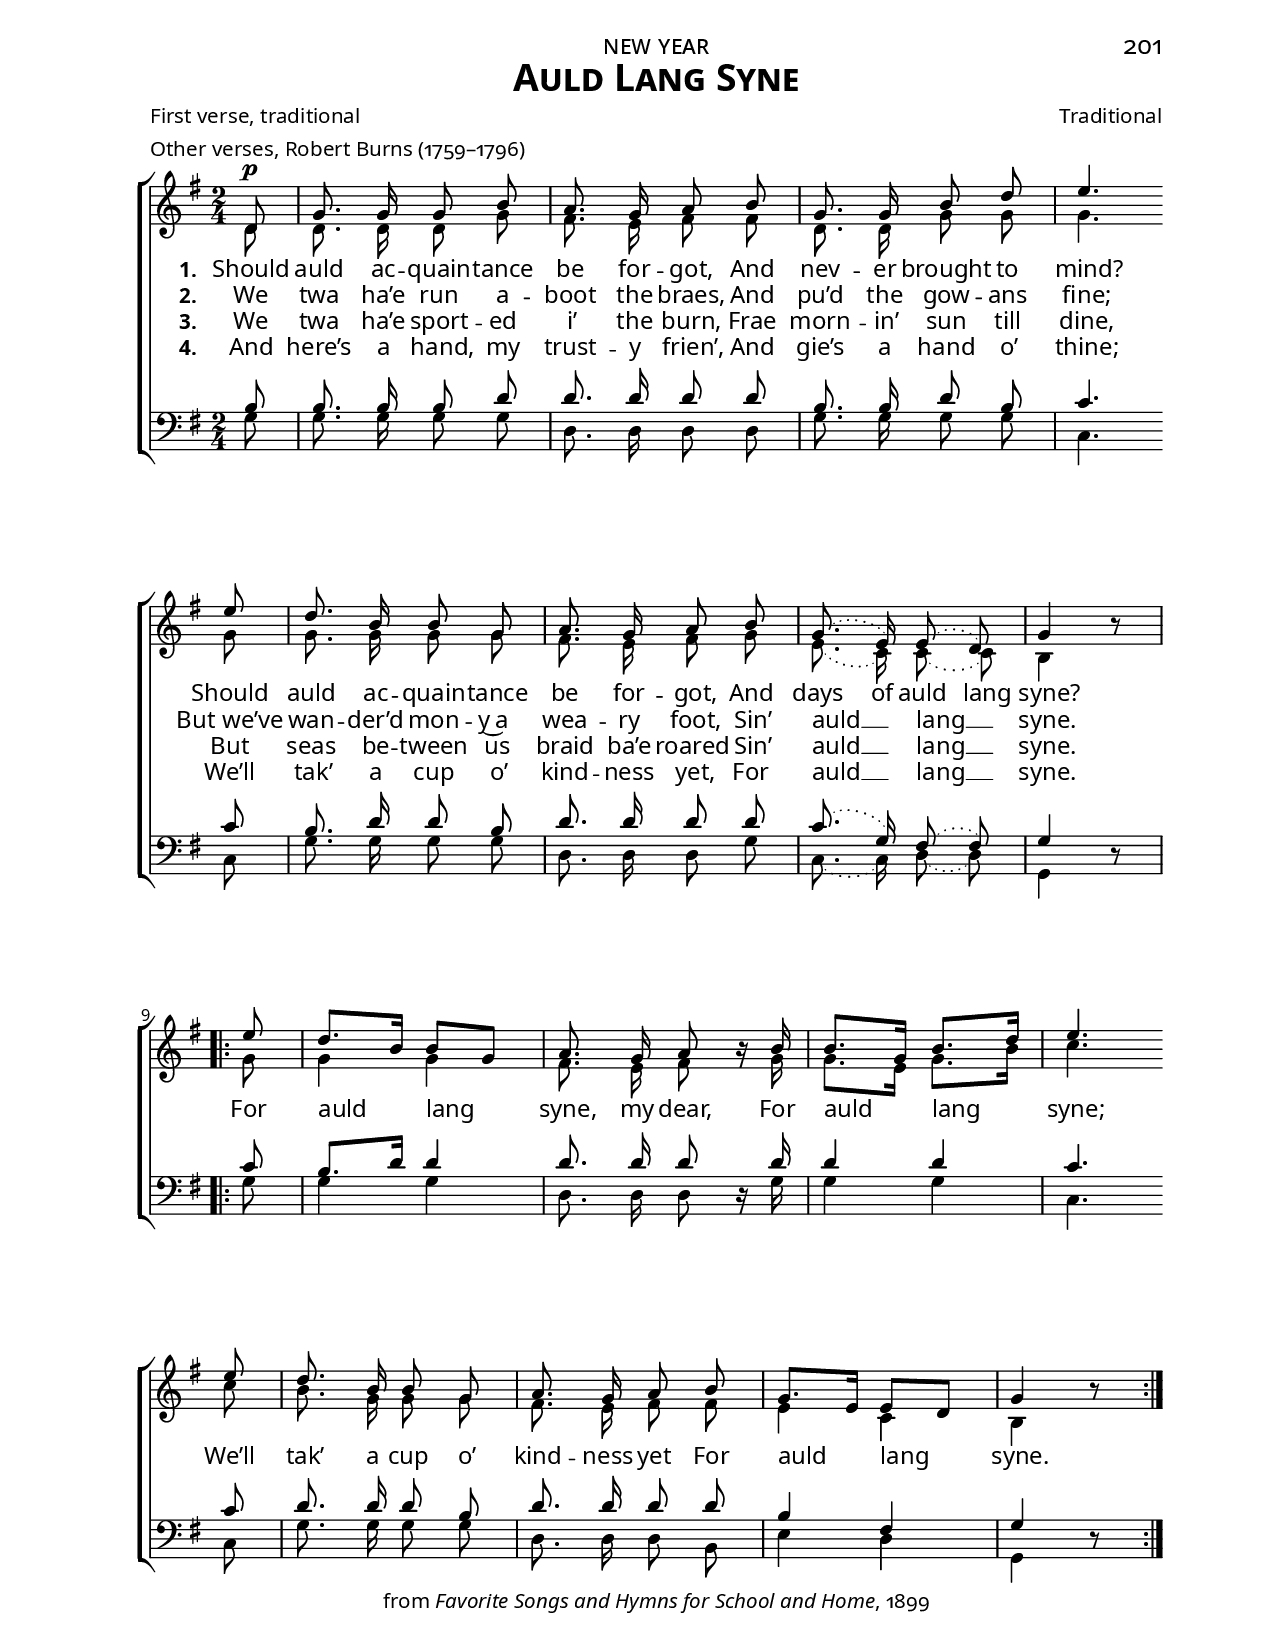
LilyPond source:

\version "2.14.2"
\include "util.ly"
\header {
  title = \markup{\override #'(font-name . "Garamond Premier Pro Semibold"){ \abs-fontsize #18 \smallCapsOldStyle"Auld Lang Syne"}}
  poet = \markup\oldStyleNum"First verse, traditional"
  meter = \markup\oldStyleNum"Other verses, Robert Burns (1759–1796)"
  composer = \markup\oldStyleNum"Traditional"
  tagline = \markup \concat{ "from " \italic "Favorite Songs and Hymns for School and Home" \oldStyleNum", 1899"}
}
\paper {
  %print-all-headers = ##t
  paper-height = 11\in
  paper-width = 8.5\in
  indent = 0\in
  %system-system-spacing = #'((basic-distance . 10) (padding . 0))
  %system-system-spacing =
  %  #'((basic-distance . 0)
  %     (minimum-distance . 0)
  %     (padding . -0.35)
  %     (stretchability . 100))
  ragged-last-bottom = ##f
  ragged-bottom = ##f
  two-sided = ##t
  inner-margin = 1\in
  outer-margin = 0.75\in
  top-margin = 0.26\in
  bottom-margin = 0.25\in
  first-page-number = #201
  print-first-page-number = ##t
  headerLine = \markup{\override #'(font-name . "Garamond Premier Pro") \smallCapsOldStyle"new year"}
  oddHeaderMarkup = \markup\fill-line{
     \override #'(font-name . "Garamond Premier Pro")\abs-fontsize #12.5
     \combine 
        \fill-line{"" \on-the-fly #print-page-number-check-first
        \oldStylePageNum""
        }
        \fill-line{\headerLine}
  }
  evenHeaderMarkup = \markup {
     \override #'(font-name . "Garamond Premier Pro")\abs-fontsize #12.5
     \combine
        \on-the-fly #print-page-number-check-first
        \oldStylePageNum""
        \fill-line{\headerLine}
  }
}
#(set-global-staff-size 18) \paper{ #(define fonts (make-pango-font-tree "Garamond Premier Pro" "Garamond Premier Pro" "Garamond Premier Pro" (/ 18 20))) }
global = {
  \key g \major
  \time 2/4
  \autoBeamOff
  \override DynamicLineSpanner #'staff-padding = #0.0
  \override DynamicLineSpanner #'Y-extent = #'(-1 . 1)
}

sopMusic = \relative c' {
  \partial 8 d8^\p |
  g8. g16 g8 b |
  a8. g16 a8 b |
  g8. g16 b8 d |
  e4. \bar""\break e8 |
  d8. b16 b8 g |
  
  a8. g16 a8 b |
  \slurDotted g8.( e16) e8( d) |
  \partial 4. g4 b8\rest \bar "|:" \break
  \partial 8 e8 |
  d8.[ b16] b8[ g] |
  a8. g16 a8 b16\rest b |
  
  b8.[ g16] b8.[ d16] |
  e4. \bar""\break e8 |
  d8. b16 b8 g |
  a8. g16 a8 b |
  g8.[ e16] e8[ d] |
  \partial 4. g4  b8\rest \bar ":|"
}
sopWords = \lyricmode {
  
}

altoMusic = \relative c' {
  d8 |
  d8. d16 d8 g |
  fis8. e16 fis8 fis |
  d8. d16 g8 g |
  g4. g8 |
  g8. g16 g8 g |
  
  fis8. e16 fis8 g |
  \slurDotted e8.( c16) c8( c) |
  b4 s8 |
  g'8 |
  g4 g |
  fis8. e16 fis8 s16 g |
  
  g8.[ e16] g8.[ b16] |
  c4. c8 |
  b8. g16 g8 g |
  fis8. e16 fis8 fis |
  e4 c4 |
  b4 s8 \bar ":|"
}
altoWords = \lyricmode {
  \dropLyricsV
  \set stanza = #"1. "
  \set ignoreMelismata = ##t
  Should auld ac -- quain -- tance be for -- got,
  And nev -- er brought to mind?
  Should auld ac -- quain -- tance be for -- got,
  And days of auld lang syne?

  \unset ignoreMelismata
  \set associatedVoice = "sopranos"
  For auld lang syne, my dear,
  For auld lang syne;
  We’ll tak’ a cup o’ kind -- ness yet
  For auld lang syne.
  
}
altoWordsII = \lyricmode {
  \dropLyricsV
%\markup\italic
  \set stanza = #"2. "
  We twa ha’e run a -- boot the braes,
  And pu’d the gow -- ans fine;
  But_we’ve wan -- der’d mon -- y~a wea -- ry foot,
  Sin’ auld __ lang __ syne.
}
altoWordsIII = \lyricmode {
  \dropLyricsV
  \set stanza = #"3. "
  We twa ha’e sport -- ed i’ the burn,
  Frae morn -- in’ sun till dine,
  But seas be -- tween us braid ba’e roared
  Sin’ auld __ lang __ syne.
}
altoWordsIV = \lyricmode {
  \dropLyricsV
  \set stanza = #"4. "
  And here’s a hand, my trust -- y frien’,
  And gie’s a hand o’ thine;
  We’ll tak’ a cup o’ kind -- ness yet,
  For auld __ lang __ syne.
}
altoWordsV = \lyricmode {
  \set stanza = #"5. "
  \set ignoreMelismata = ##t
}
altoWordsVI = \lyricmode {
  \set stanza = #"6. "
  \set ignoreMelismata = ##t
}
tenorMusic = \relative c' {
  b8 |
  b8. b16 b8 d |
  d8. d16 d8 d |
  b8. b16 d8 b |
  c4. c8 |
  b8. d16 d8 b |
  
  d8. d16 d8 d |
  \slurDotted c8.( g16) fis8( fis) |
  g4 s8 |
  c |
  b8.[ d16] d4 |
  d8. d16 d8 s16 d |
  
  d4 d |
  c4. c8 |
  d8. d16 d8 b |
  d8. d16 d8 d |
  b4 fis |
  g s8 \bar ":|"
}
tenorWords = \lyricmode {

}

bassMusic = \relative c {
  g'8 |
  g8. g16 g8 g |
  d8. d16 d8 d |
  g8. g16 g8 g |
  c,4. c8 |
  g'8. g16 g8 g |
  
  d8. d16 d8 g |
  \slurDotted c,8.( c16) d8( d) |
  g,4 d'8\rest |
  g |
  g4 g4 |
  d8. d16 d8 d16\rest g |
  
  g4 g |
  c,4. c8 |
  g'8. g16 g8 g |
  d8. d16 d8 b |
  e4 d |
  g, d'8\rest \bar ":|"
}
bassWords = \lyricmode {

}

pianoRH = \relative c' {
  
}
pianoLH = \relative c' {
  
}

\score {
  <<
   \new ChoirStaff <<
    \new Staff = women <<
      \new Voice = "sopranos" { \voiceOne << \global \sopMusic >> }
      \new Voice = "altos" { \voiceTwo << \global \altoMusic >> }
    >>
    \new Lyrics \with { alignAboveContext = #"women" \override VerticalAxisGroup #'nonstaff-relatedstaff-spacing = #'((basic-distance . 1))} \lyricsto "sopranos" \sopWords
    \new Lyrics = "altosVI"  \with { alignBelowContext = #"women" } \lyricsto "altos" \altoWordsVI
    \new Lyrics = "altosV"  \with { alignBelowContext = #"women" } \lyricsto "altos" \altoWordsV
    \new Lyrics = "altosIV"  \with { alignBelowContext = #"women" } \lyricsto "altos" \altoWordsIV
    \new Lyrics = "altosIII"  \with { alignBelowContext = #"women" } \lyricsto "altos" \altoWordsIII
    \new Lyrics = "altosII"  \with { alignBelowContext = #"women" } \lyricsto "altos" \altoWordsII
    \new Lyrics = "altos"  \with { alignBelowContext = #"women" \override VerticalAxisGroup #'nonstaff-relatedstaff-spacing = #'((basic-distance . 1))} \lyricsto "altos" \altoWords
   \new Staff = men <<
      \clef bass
      \new Voice = "tenors" { \voiceOne << \global \tenorMusic >> }
      \new Voice = "basses" { \voiceTwo << \global \bassMusic >> }
    >>
    \new Lyrics \with { alignAboveContext = #"men" \override VerticalAxisGroup #'nonstaff-relatedstaff-spacing = #'((basic-distance . 1)) } \lyricsto "tenors" \tenorWords
    \new Lyrics \with { alignBelowContext = #"men" \override VerticalAxisGroup #'nonstaff-relatedstaff-spacing = #'((basic-distance . 1)) } \lyricsto "basses" \bassWords
  >>
%    \new PianoStaff << \new Staff { \new Voice { \pianoRH } } \new Staff { \clef "bass" \pianoLH } >>
  >>
  \layout {
  \context {
    \Lyrics
    \override LyricText #'font-size = #1.3
  }
    \context {
      \Score
      %\override SpacingSpanner #'base-shortest-duration = #(ly:make-moment 1 8)
      %\override SpacingSpanner #'common-shortest-duration = #(ly:make-moment 1 4)
    }
    \context {
      % Remove all empty staves
      % \Staff \RemoveEmptyStaves \override VerticalAxisGroup #'remove-first = ##t
    }
    \context {
      \Lyrics
      \override LyricText #'X-offset = #center-on-word
    }
  }
}

